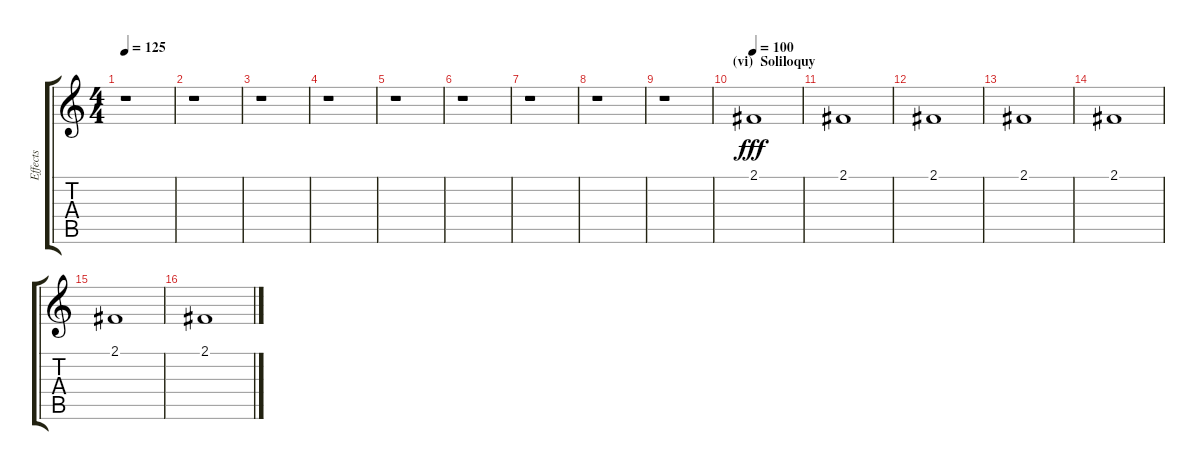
\track ("Effects" "Effects") {instrument gunshot}
\staff {score tabs}
\tuning (E4 B3 G3 D3 A2 E2) {hide}
\ts (4 4)
\tempo 125
\clef g2
\ks c
r.1{dy f} |
r.1 |
r.1 |
r.1 |
r.1 |
r.1 |
r.1 |
r.1 |
r.1 |
\section ("" "(vi)  Soliloquy")
\tempo 100
2.1.1{dy fff volume 11 instrument seashore} |
2.1.1 |
2.1.1 |
2.1.1 |
2.1.1 |
2.1.1 |
2.1.1
